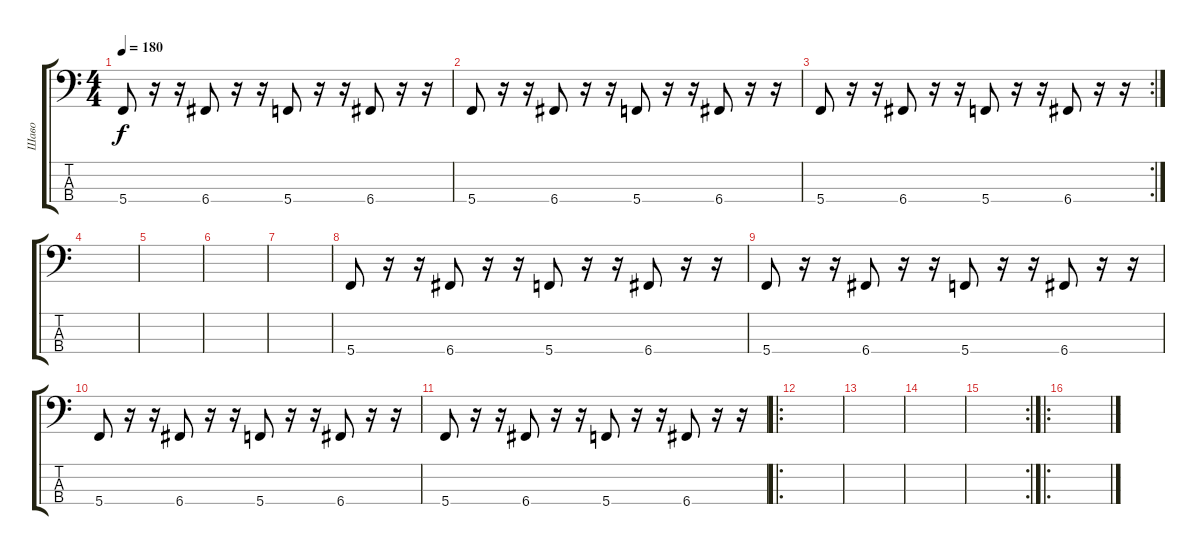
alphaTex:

\track ("Шаво" "Шаво") {instrument electricbassfinger}
\staff {score tabs}
\tuning (F2 C2 G1 C1) {hide}
\ts (4 4)
\tempo 180
\clef f4
\ks c
5.4.8{dy f} r.16 r.16 6.4.8 r.16 r.16 5.4.8 r.16 r.16 6.4.8 r.16 r.16 |
5.4.8 r.16 r.16 6.4.8 r.16 r.16 5.4.8 r.16 r.16 6.4.8 r.16 r.16 |
\rc 2
5.4.8 r.16 r.16 6.4.8 r.16 r.16 5.4.8 r.16 r.16 6.4.8 r.16 r.16 |
|
|
|
|
5.4.8 r.16 r.16 6.4.8 r.16 r.16 5.4.8 r.16 r.16 6.4.8 r.16 r.16 |
5.4.8 r.16 r.16 6.4.8 r.16 r.16 5.4.8 r.16 r.16 6.4.8 r.16 r.16 |
5.4.8 r.16 r.16 6.4.8 r.16 r.16 5.4.8 r.16 r.16 6.4.8 r.16 r.16 |
5.4.8 r.16 r.16 6.4.8 r.16 r.16 5.4.8 r.16 r.16 6.4.8 r.16 r.16 |
\ro
|
|
|
\rc 2
|
\ro
